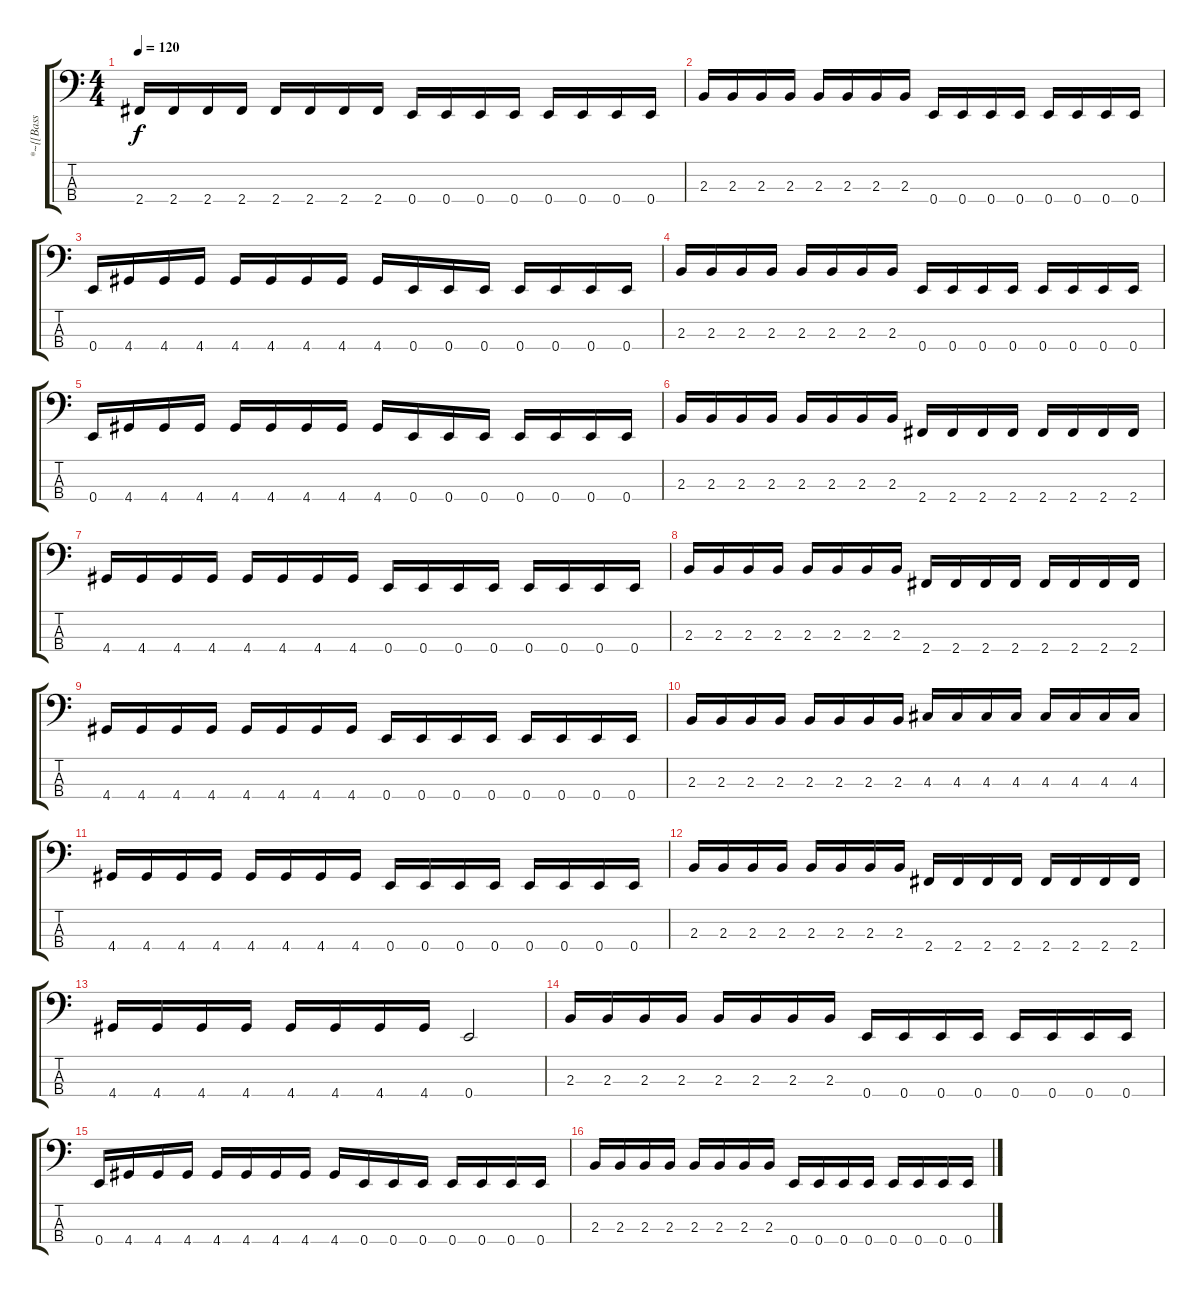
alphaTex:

\track ("*~{[Bass      - Tabbed by Peter B.]}~*" "*~{[Bass  ") {instrument electricbasspick}
\staff {score tabs}
\tuning (G2 D2 A1 E1) {hide}
\ts (4 4)
\tempo 120
\clef f4
\ks c
2.4.16{dy f} 2.4.16 2.4.16 2.4.16 2.4.16 2.4.16 2.4.16 2.4.16 0.4.16 0.4.16 0.4.16 0.4.16 0.4.16 0.4.16 0.4.16 0.4.16 |
2.3.16 2.3.16 2.3.16 2.3.16 2.3.16 2.3.16 2.3.16 2.3.16 0.4.16 0.4.16 0.4.16 0.4.16 0.4.16 0.4.16 0.4.16 0.4.16 |
0.4.16 4.4.16 4.4.16 4.4.16 4.4.16 4.4.16 4.4.16 4.4.16 4.4.16 0.4.16 0.4.16 0.4.16 0.4.16 0.4.16 0.4.16 0.4.16 |
2.3.16 2.3.16 2.3.16 2.3.16 2.3.16 2.3.16 2.3.16 2.3.16 0.4.16 0.4.16 0.4.16 0.4.16 0.4.16 0.4.16 0.4.16 0.4.16 |
0.4.16 4.4.16 4.4.16 4.4.16 4.4.16 4.4.16 4.4.16 4.4.16 4.4.16 0.4.16 0.4.16 0.4.16 0.4.16 0.4.16 0.4.16 0.4.16 |
2.3.16 2.3.16 2.3.16 2.3.16 2.3.16 2.3.16 2.3.16 2.3.16 2.4.16 2.4.16 2.4.16 2.4.16 2.4.16 2.4.16 2.4.16 2.4.16 |
4.4.16 4.4.16 4.4.16 4.4.16 4.4.16 4.4.16 4.4.16 4.4.16 0.4.16 0.4.16 0.4.16 0.4.16 0.4.16 0.4.16 0.4.16 0.4.16 |
2.3.16 2.3.16 2.3.16 2.3.16 2.3.16 2.3.16 2.3.16 2.3.16 2.4.16 2.4.16 2.4.16 2.4.16 2.4.16 2.4.16 2.4.16 2.4.16 |
4.4.16 4.4.16 4.4.16 4.4.16 4.4.16 4.4.16 4.4.16 4.4.16 0.4.16 0.4.16 0.4.16 0.4.16 0.4.16 0.4.16 0.4.16 0.4.16 |
2.3.16 2.3.16 2.3.16 2.3.16 2.3.16 2.3.16 2.3.16 2.3.16 4.3.16 4.3.16 4.3.16 4.3.16 4.3.16 4.3.16 4.3.16 4.3.16 |
4.4.16 4.4.16 4.4.16 4.4.16 4.4.16 4.4.16 4.4.16 4.4.16 0.4.16 0.4.16 0.4.16 0.4.16 0.4.16 0.4.16 0.4.16 0.4.16 |
2.3.16 2.3.16 2.3.16 2.3.16 2.3.16 2.3.16 2.3.16 2.3.16 2.4.16 2.4.16 2.4.16 2.4.16 2.4.16 2.4.16 2.4.16 2.4.16 |
4.4.16 4.4.16 4.4.16 4.4.16 4.4.16 4.4.16 4.4.16 4.4.16 0.4.2 |
2.3.16 2.3.16 2.3.16 2.3.16 2.3.16 2.3.16 2.3.16 2.3.16 0.4.16 0.4.16 0.4.16 0.4.16 0.4.16 0.4.16 0.4.16 0.4.16 |
0.4.16 4.4.16 4.4.16 4.4.16 4.4.16 4.4.16 4.4.16 4.4.16 4.4.16 0.4.16 0.4.16 0.4.16 0.4.16 0.4.16 0.4.16 0.4.16 |
2.3.16 2.3.16 2.3.16 2.3.16 2.3.16 2.3.16 2.3.16 2.3.16 0.4.16 0.4.16 0.4.16 0.4.16 0.4.16 0.4.16 0.4.16 0.4.16
